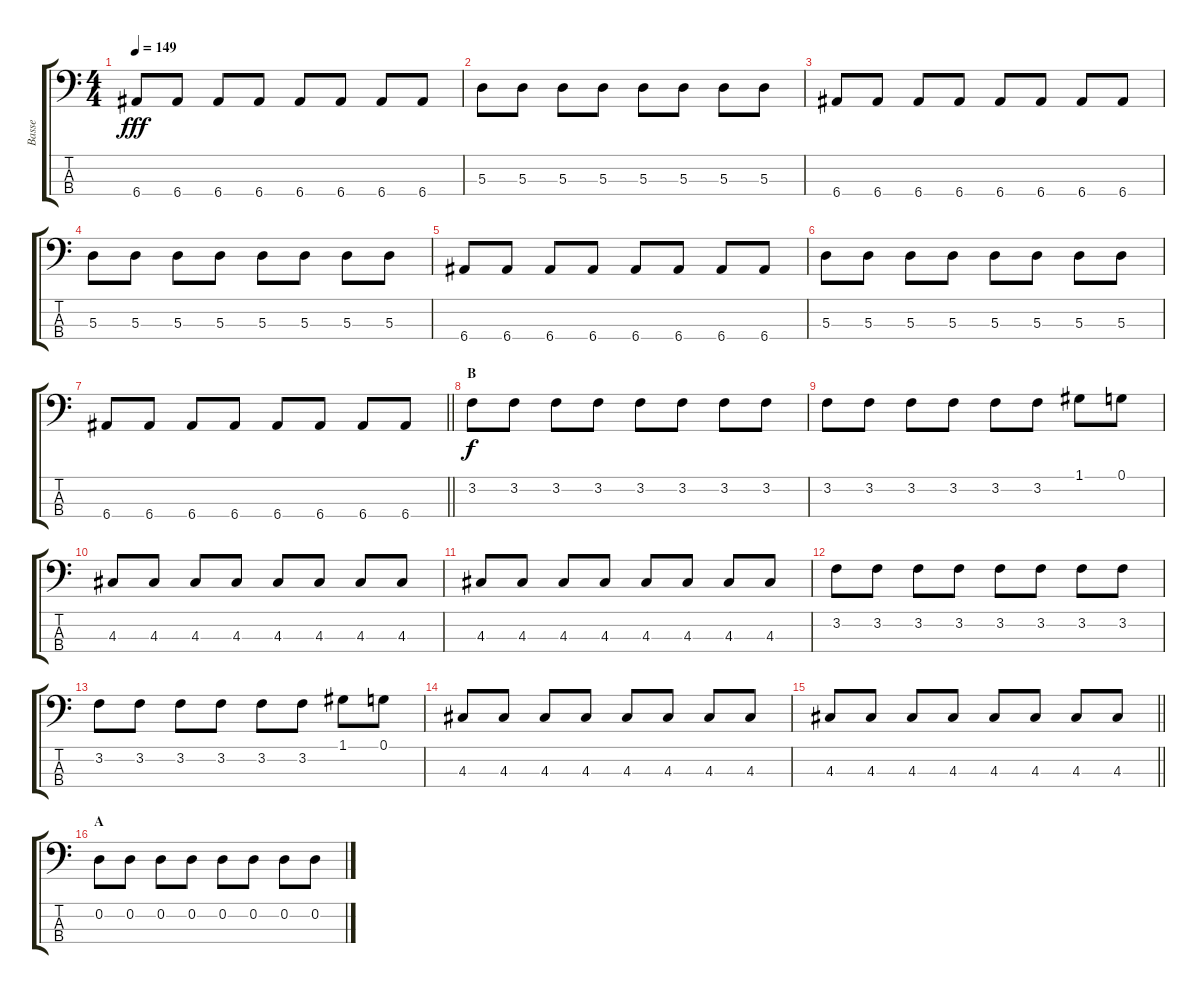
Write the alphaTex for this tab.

\track ("Basse" "Basse") {instrument electricbassfinger}
\staff {score tabs}
\tuning (G2 D2 A1 E1) {hide}
\ts (4 4)
\tempo 149
\clef f4
\ks c
6.4.8{dy fff} 6.4.8 6.4.8 6.4.8 6.4.8 6.4.8 6.4.8 6.4.8 |
5.3.8 5.3.8 5.3.8 5.3.8 5.3.8 5.3.8 5.3.8 5.3.8 |
6.4.8 6.4.8 6.4.8 6.4.8 6.4.8 6.4.8 6.4.8 6.4.8 |
5.3.8 5.3.8 5.3.8 5.3.8 5.3.8 5.3.8 5.3.8 5.3.8 |
6.4.8 6.4.8 6.4.8 6.4.8 6.4.8 6.4.8 6.4.8 6.4.8 |
5.3.8 5.3.8 5.3.8 5.3.8 5.3.8 5.3.8 5.3.8 5.3.8 |
\barLineRight lightlight
6.4.8 6.4.8 6.4.8 6.4.8 6.4.8 6.4.8 6.4.8 6.4.8 |
\section ("" "B")
3.2.8{dy f} 3.2.8 3.2.8 3.2.8 3.2.8 3.2.8 3.2.8 3.2.8 |
3.2.8 3.2.8 3.2.8 3.2.8 3.2.8 3.2.8 1.1.8 0.1.8 |
4.3.8 4.3.8 4.3.8 4.3.8 4.3.8 4.3.8 4.3.8 4.3.8 |
4.3.8 4.3.8 4.3.8 4.3.8 4.3.8 4.3.8 4.3.8 4.3.8 |
3.2.8 3.2.8 3.2.8 3.2.8 3.2.8 3.2.8 3.2.8 3.2.8 |
3.2.8 3.2.8 3.2.8 3.2.8 3.2.8 3.2.8 1.1.8 0.1.8 |
4.3.8 4.3.8 4.3.8 4.3.8 4.3.8 4.3.8 4.3.8 4.3.8 |
\barLineRight lightlight
4.3.8 4.3.8 4.3.8 4.3.8 4.3.8 4.3.8 4.3.8 4.3.8 |
\section ("" "A")
0.2.8 0.2.8 0.2.8 0.2.8 0.2.8 0.2.8 0.2.8 0.2.8
